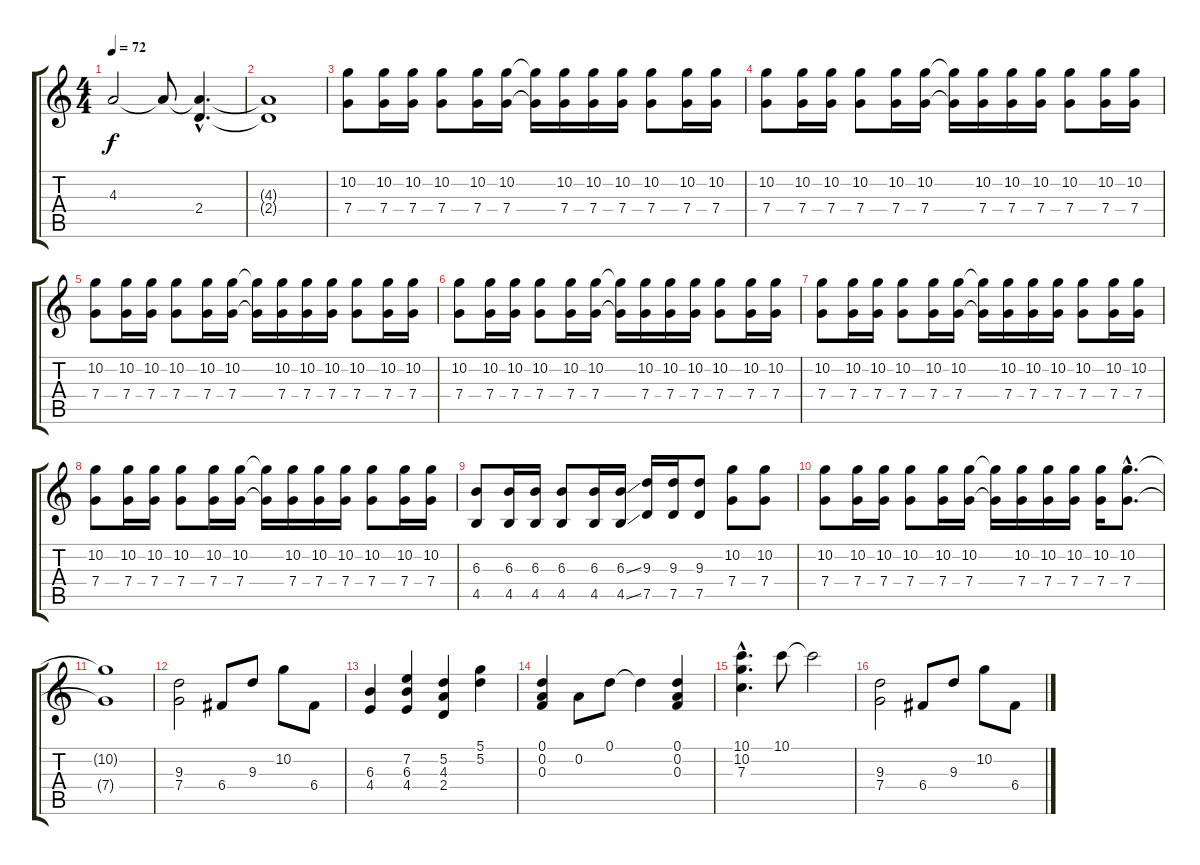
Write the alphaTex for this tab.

\track "" {instrument distortionguitar}
\staff {score tabs}
\tuning (D4 A3 F3 C3 G2 C2) {hide}
\ts (4 4)
\tempo 72
\clef g2
\ks c
4.3.2{dy f instrument distortionguitar} 4.3{t}.8 (4.3{hac t} 2.4{hac}).4{d} |
(4.3{t} 2.4{t}).1 |
(10.2 7.4).8 (10.2 7.4).16 (10.2 7.4).16 (10.2 7.4).8 (10.2 7.4).16 (10.2 7.4).16 (10.2{t} 7.4{t}).16 (10.2 7.4).16 (10.2 7.4).16 (10.2 7.4).16 (10.2 7.4).8 (10.2 7.4).16 (10.2 7.4).16 |
(10.2 7.4).8 (10.2 7.4).16 (10.2 7.4).16 (10.2 7.4).8 (10.2 7.4).16 (10.2 7.4).16 (10.2{t} 7.4{t}).16 (10.2 7.4).16 (10.2 7.4).16 (10.2 7.4).16 (10.2 7.4).8 (10.2 7.4).16 (10.2 7.4).16 |
(10.2 7.4).8 (10.2 7.4).16 (10.2 7.4).16 (10.2 7.4).8 (10.2 7.4).16 (10.2 7.4).16 (10.2{t} 7.4{t}).16 (10.2 7.4).16 (10.2 7.4).16 (10.2 7.4).16 (10.2 7.4).8 (10.2 7.4).16 (10.2 7.4).16 |
(10.2 7.4).8 (10.2 7.4).16 (10.2 7.4).16 (10.2 7.4).8 (10.2 7.4).16 (10.2 7.4).16 (10.2{t} 7.4{t}).16 (10.2 7.4).16 (10.2 7.4).16 (10.2 7.4).16 (10.2 7.4).8 (10.2 7.4).16 (10.2 7.4).16 |
(10.2 7.4).8 (10.2 7.4).16 (10.2 7.4).16 (10.2 7.4).8 (10.2 7.4).16 (10.2 7.4).16 (10.2{t} 7.4{t}).16 (10.2 7.4).16 (10.2 7.4).16 (10.2 7.4).16 (10.2 7.4).8 (10.2 7.4).16 (10.2 7.4).16 |
(10.2 7.4).8 (10.2 7.4).16 (10.2 7.4).16 (10.2 7.4).8 (10.2 7.4).16 (10.2 7.4).16 (10.2{t} 7.4{t}).16 (10.2 7.4).16 (10.2 7.4).16 (10.2 7.4).16 (10.2 7.4).8 (10.2 7.4).16 (10.2 7.4).16 |
(6.3 4.5).8 (6.3 4.5).16 (6.3 4.5).16 (6.3 4.5).8 (6.3 4.5).16 (6.3{ss} 4.5{ss}).16 (9.3 7.5).16 (9.3 7.5).16 (9.3 7.5).8 (10.2 7.4).8 (10.2 7.4).8 |
(10.2 7.4).8 (10.2 7.4).16 (10.2 7.4).16 (10.2 7.4).8 (10.2 7.4).16 (10.2 7.4).16 (10.2{t} 7.4{t}).16 (10.2 7.4).16 (10.2 7.4).16 (10.2 7.4).16 (10.2 7.4).16 (10.2{hac} 7.4{hac}).8{d} |
(10.2{t} 7.4{t}).1 |
(9.3 7.4).2 6.4.8 9.3.8 10.2.8 6.4.8 |
(6.3 4.4).4 (7.2 6.3 4.4).4 (5.2 4.3 2.4).4 (5.1 5.2).4 |
(0.1 0.2 0.3).4 0.2.8 0.1.8 0.1{t}.4 (0.1 0.2 0.3).4 |
(10.1{hac} 10.2{hac} 7.3{hac}).4{d} 10.1.8 10.1{t}.2 |
(9.3 7.4).2 6.4.8 9.3.8 10.2.8 6.4.8
